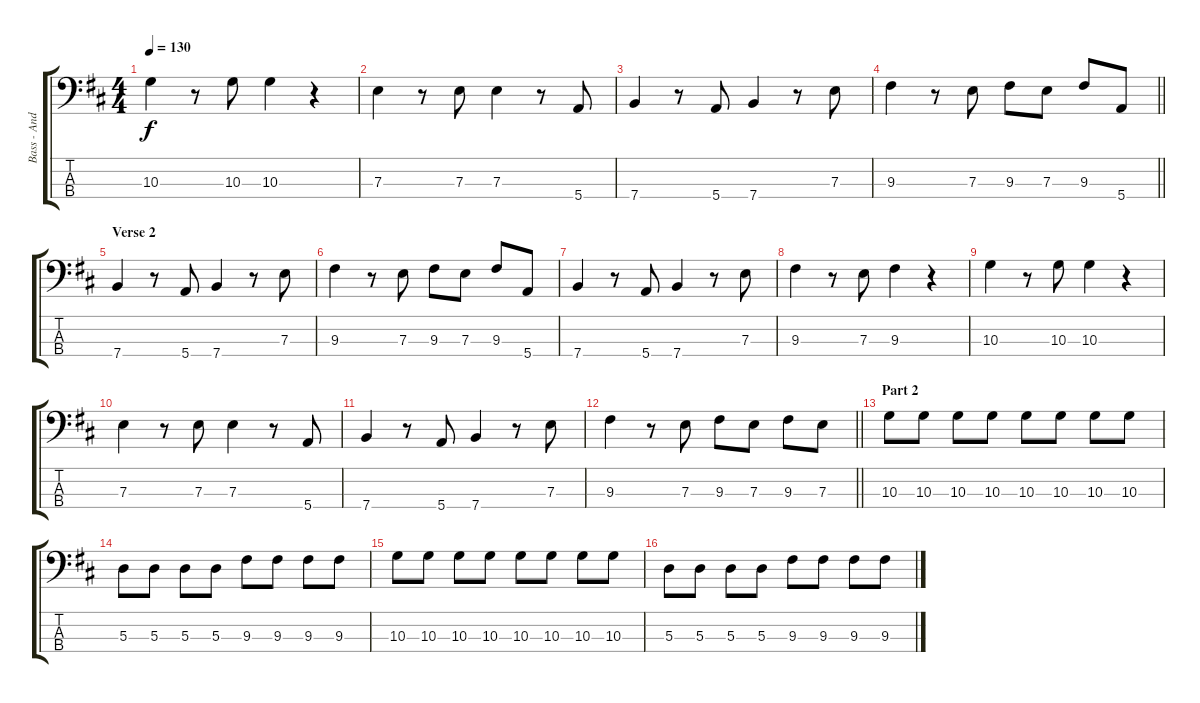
\track ("Bass - Andy Nicholson" "Bass - And") {instrument electricbassfinger}
\staff {score tabs}
\tuning (G2 D2 A1 E1) {hide}
\ts (4 4)
\tempo 130
\clef f4
\ks d
10.3.4{dy f} r.8 10.3.8 10.3.4 r.4 |
7.3.4 r.8 7.3.8 7.3.4 r.8 5.4.8 |
7.4.4 r.8 5.4.8 7.4.4 r.8 7.3.8 |
\barLineRight lightlight
9.3.4 r.8 7.3.8 9.3.8 7.3.8 9.3.8 5.4.8 |
\section ("" "Verse 2")
7.4.4 r.8 5.4.8 7.4.4 r.8 7.3.8 |
9.3.4 r.8 7.3.8 9.3.8 7.3.8 9.3.8 5.4.8 |
7.4.4 r.8 5.4.8 7.4.4 r.8 7.3.8 |
9.3.4 r.8 7.3.8 9.3.4 r.4 |
10.3.4 r.8 10.3.8 10.3.4 r.4 |
7.3.4 r.8 7.3.8 7.3.4 r.8 5.4.8 |
7.4.4 r.8 5.4.8 7.4.4 r.8 7.3.8 |
\barLineRight lightlight
9.3.4 r.8 7.3.8 9.3.8 7.3.8 9.3.8 7.3.8 |
\section ("" "Part 2")
10.3.8 10.3.8 10.3.8 10.3.8 10.3.8 10.3.8 10.3.8 10.3.8 |
5.3.8 5.3.8 5.3.8 5.3.8 9.3.8 9.3.8 9.3.8 9.3.8 |
10.3.8 10.3.8 10.3.8 10.3.8 10.3.8 10.3.8 10.3.8 10.3.8 |
5.3.8 5.3.8 5.3.8 5.3.8 9.3.8 9.3.8 9.3.8 9.3.8
